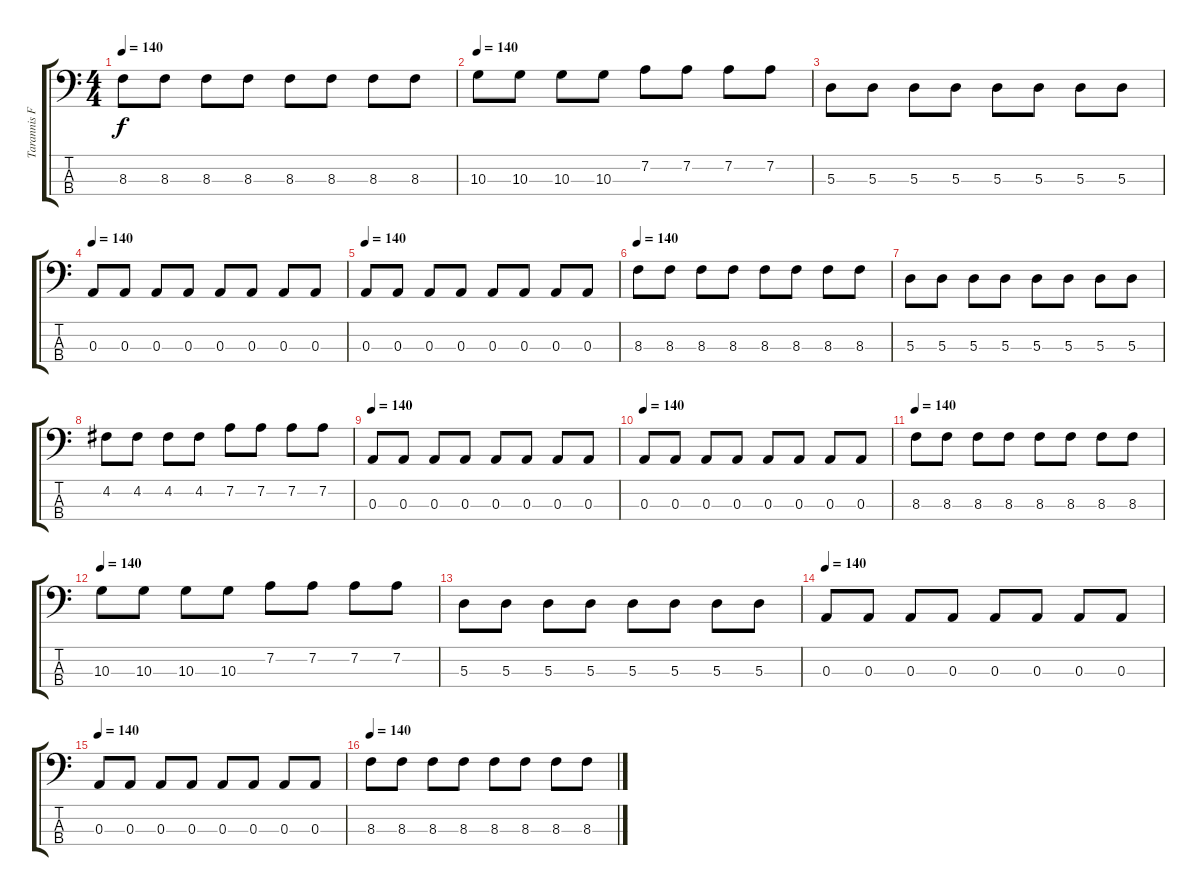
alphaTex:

\track ("Tarannis Fingered Bass" "Tarannis F") {instrument electricbassfinger}
\staff {score tabs}
\tuning (G2 D2 A1 E1) {hide}
\ts (4 4)
\tempo 140
\clef f4
\ks c
8.3.8{dy f} 8.3.8 8.3.8 8.3.8 8.3.8 8.3.8 8.3.8 8.3.8 |
\tempo 140
10.3.8 10.3.8 10.3.8 10.3.8 7.2.8 7.2.8 7.2.8 7.2.8 |
5.3.8 5.3.8 5.3.8 5.3.8 5.3.8 5.3.8 5.3.8 5.3.8 |
\tempo 140
0.3.8 0.3.8 0.3.8 0.3.8 0.3.8 0.3.8 0.3.8 0.3.8 |
\tempo 140
0.3.8 0.3.8 0.3.8 0.3.8 0.3.8 0.3.8 0.3.8 0.3.8 |
\tempo 140
8.3.8 8.3.8 8.3.8 8.3.8 8.3.8 8.3.8 8.3.8 8.3.8 |
5.3.8 5.3.8 5.3.8 5.3.8 5.3.8 5.3.8 5.3.8 5.3.8 |
4.2.8 4.2.8 4.2.8 4.2.8 7.2.8 7.2.8 7.2.8 7.2.8 |
\tempo 140
0.3.8 0.3.8 0.3.8 0.3.8 0.3.8 0.3.8 0.3.8 0.3.8 |
\tempo 140
0.3.8 0.3.8 0.3.8 0.3.8 0.3.8 0.3.8 0.3.8 0.3.8 |
\tempo 140
8.3.8 8.3.8 8.3.8 8.3.8 8.3.8 8.3.8 8.3.8 8.3.8 |
\tempo 140
10.3.8 10.3.8 10.3.8 10.3.8 7.2.8 7.2.8 7.2.8 7.2.8 |
5.3.8 5.3.8 5.3.8 5.3.8 5.3.8 5.3.8 5.3.8 5.3.8 |
\tempo 140
0.3.8 0.3.8 0.3.8 0.3.8 0.3.8 0.3.8 0.3.8 0.3.8 |
\tempo 140
0.3.8 0.3.8 0.3.8 0.3.8 0.3.8 0.3.8 0.3.8 0.3.8 |
\tempo 140
8.3.8 8.3.8 8.3.8 8.3.8 8.3.8 8.3.8 8.3.8 8.3.8
